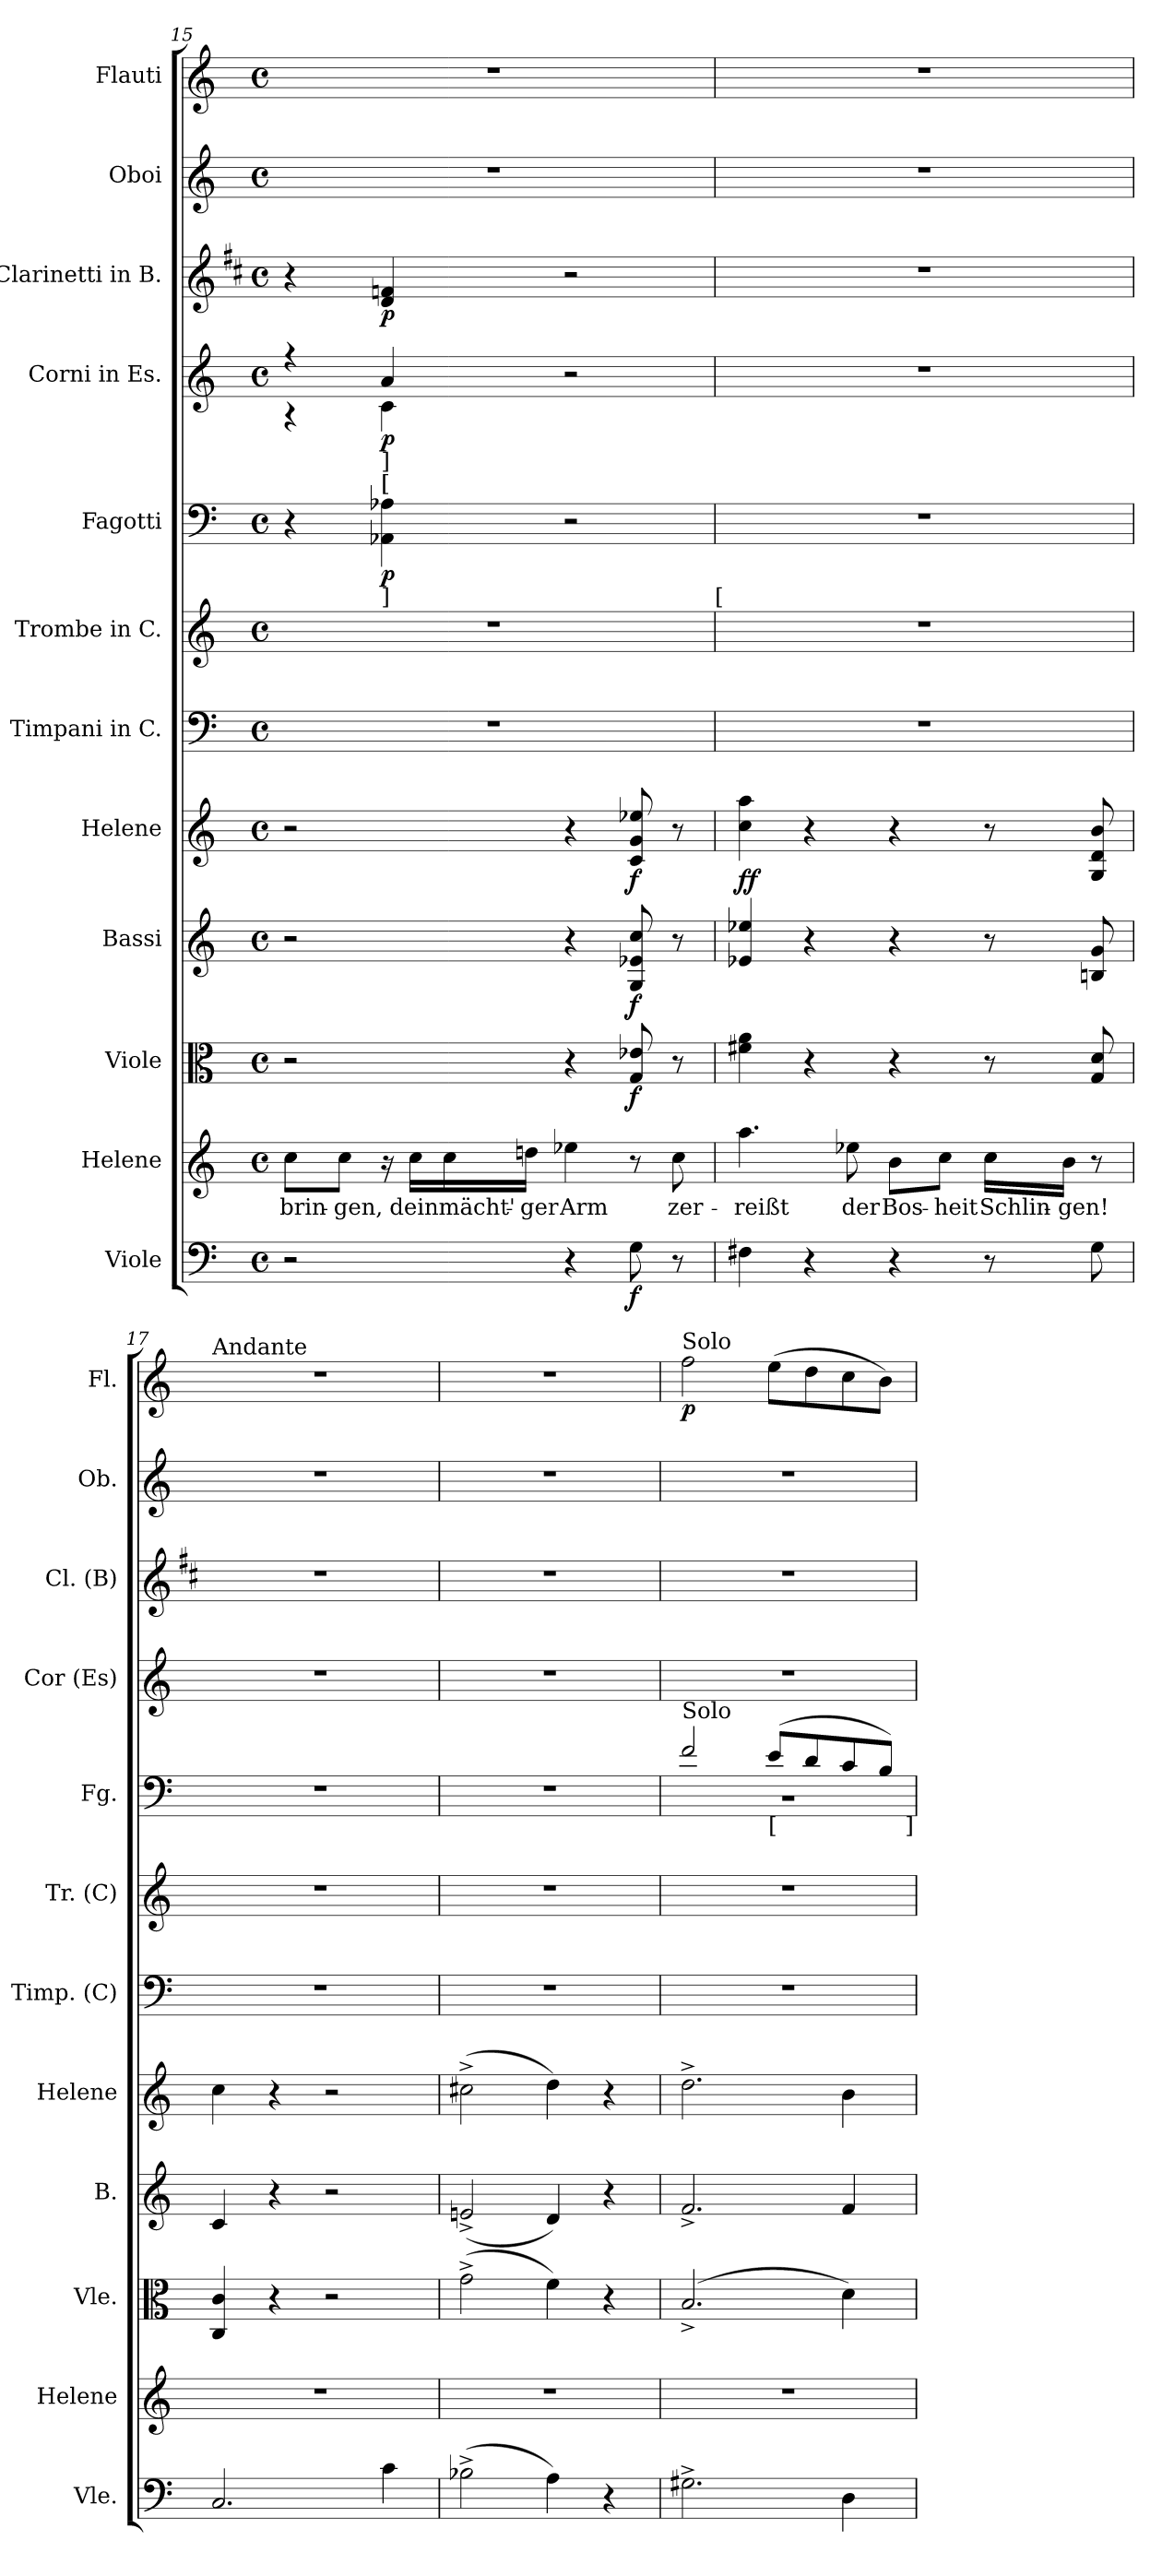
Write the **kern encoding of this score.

**kern	**dynam	**kern	**text	**kern	**dynam	**kern	**dynam	**kern	**dynam	**kern	**kern	**kern	**dynam	**kern	**dynam	**kern	**dynam	**kern	**kern	**dynam
*part12	*part12	*part11	*part11	*part10	*part10	*part9	*part9	*part8	*part8	*part7	*part6	*part5	*part5	*part4	*part4	*part3	*part3	*part2	*part1	*part1
*staff12	*staff12	*staff11	*staff11	*staff10	*staff10	*staff9	*staff9	*staff8	*staff8	*staff7	*staff6	*staff5	*staff5	*staff4	*staff4	*staff3	*staff3	*staff2	*staff1	*staff1
*I"Viole	*	*I"Helene	*	*I"Viole	*	*I"Bassi	*	*I"Helene	*	*I"Timpani in C.	*I"Trombe in C.	*I"Fagotti	*	*I"Corni in Es.	*	*I"Clarinetti in B.	*	*I"Oboi	*I"Flauti	*
*I'Vle.	*	*I'Helene	*	*I'Vle.	*	*I'B.	*	*I'Helene	*	*I'Timp. (C)	*I'Tr. (C)	*I'Fg.	*	*I'Cor (Es)	*	*I'Cl. (B)	*	*I'Ob.	*I'Fl.	*
*clefF4	*	*clefG2	*	*clefC3	*	*clefG2	*	*clefG2	*	*clefF4	*clefG2	*clefF4	*	*clefG2	*	*clefG2	*	*clefG2	*clefG2	*
*	*	*	*	*	*	*	*	*	*	*	*	*	*	*ITrd4c7	*	*ITrd1c2	*	*	*	*
*k[]	*	*k[]	*	*k[]	*	*k[]	*	*k[]	*	*k[]	*k[]	*k[]	*	*k[b-]	*	*k[]	*	*k[]	*k[]	*
*C:	*	*C:	*	*C:	*	*C:	*	*C:	*	*C:	*C:	*C:	*	*F:	*	*C:	*	*C:	*C:	*
*M4/4	*	*M4/4	*	*M4/4	*	*M4/4	*	*M4/4	*	*M4/4	*M4/4	*M4/4	*	*M4/4	*	*M4/4	*	*M4/4	*M4/4	*
*met(c)	*	*met(c)	*	*met(c)	*	*met(c)	*	*met(c)	*	*met(c)	*met(c)	*met(c)	*	*met(c)	*	*met(c)	*	*met(c)	*met(c)	*
=15	=15	=15	=15	=15	=15	=15	=15	=15	=15	=15	=15	=15	=15	=15	=15	=15	=15	=15	=15	=15
*	*	*	*	*	*	*	*	*	*	*	*	*	*	*^	*	*	*	*	*	*
2r	.	8cc\L	brin-	2r	.	2r	.	2r	.	1r	1r	4r	.	4r	4r	.	4r	.	1r	1r	.
.	.	8cc\J	gen,	.	.	.	.	.	.	.	.	.	.	.	.	.	.	.	.	.	.
!	!	!	!	!	!	!	!	!	!	!	!	!LO:TX:a:t=[	!	!	!	!	!	!	!	!	!
!	!	!	!	!	!	!	!	!	!	!	!	!LO:TX:a:t=]	!	!	!	!	!	!	!	!	!
!	!	!	!	!	!	!	!	!	!	!	!	!LO:TX:b:t=]	!	!	!	!	!	!	!	!	!
!	!	!	!	!	!	!	!	!	!	!	!	!	!LO:DY:b	!	!	!LO:DY:b	!	!LO:DY:b	!	!	!
.	.	16r	.	.	.	.	.	.	.	.	.	4AA-\ 4A-\	p	4d/	4F\	p	4c/ 4e-X/	p	.	.	.
.	.	16cc\LL	dein	.	.	.	.	.	.	.	.	.	.	.	.	.	.	.	.	.	.
.	.	16cc\	mächt'-	.	.	.	.	.	.	.	.	.	.	.	.	.	.	.	.	.	.
.	.	16ddn\JJ	ger	.	.	.	.	.	.	.	.	.	.	.	.	.	.	.	.	.	.
4r	.	4ee-\	Arm	4r	.	4r	.	4r	.	.	.	2r	.	2r	2ryy	.	2r	.	.	.	.
!	!LO:DY:b	!	!	!	!LO:DY:b	!	!LO:DY:b	!	!LO:DY:b	!	!	!	!	!	!	!	!	!	!	!	!
8G\	f	8r	.	8G/ 8e-/	f	8G/ 8e-/ 8cc/	f	8c/ 8g/ 8ee-/	f	.	.	.	.	.	.	.	.	.	.	.	.
8r	.	8cc\	zer-	8r	.	8r	.	8r	.	.	.	.	.	.	.	.	.	.	.	.	.
*	*	*	*	*	*	*	*	*	*	*	*	*	*	*v	*v	*	*	*	*	*	*
!	!	!	!	!	!	!	!	!	!	!	!LO:TX:a:t=[	!	!	!	!	!	!	!	!	!
!!LO:PB:g=z
=16	=16	=16	=16	=16	=16	=16	=16	=16	=16	=16	=16	=16	=16	=16	=16	=16	=16	=16	=16	=16
!	!	!	!	!	!	!	!	!	!LO:DY:b	!	!	!	!	!	!	!	!	!	!	!
4F#\	.	4.aa\	reißt	4f#\ 4a\	.	4e-/ 4ee-/	.	4cc\ 4aa\	ff	1r	1r	1r	.	1r	.	1r	.	1r	1r	.
4r	.	.	.	4r	.	4r	.	4r	.	.	.	.	.	.	.	.	.	.	.	.
.	.	8ee-\	der	.	.	.	.	.	.	.	.	.	.	.	.	.	.	.	.	.
4r	.	8b\L	Bos-	4r	.	4r	.	4r	.	.	.	.	.	.	.	.	.	.	.	.
.	.	8cc\J	heit	.	.	.	.	.	.	.	.	.	.	.	.	.	.	.	.	.
8r	.	16cc\LL	Schlin-	8r	.	8r	.	8r	.	.	.	.	.	.	.	.	.	.	.	.
.	.	16b\JJ	gen!	.	.	.	.	.	.	.	.	.	.	.	.	.	.	.	.	.
8G\	.	8r	.	8G/ 8d/	.	8Bn/ 8g/	.	8G/ 8d/ 8b/	.	.	.	.	.	.	.	.	.	.	.	.
=17	=17	=17	=17	=17	=17	=17	=17	=17	=17	=17	=17	=17	=17	=17	=17	=17	=17	=17	=17	=17
!	!	!	!	!	!	!	!	!	!	!	!	!	!	!	!	!	!	!	!LO:TX:a:t=Andante	!
2.C/	.	1r	.	4C/ 4c/	.	4c/	.	4cc\	.	1r	1r	1r	.	1r	.	1r	.	1r	1r	.
.	.	.	.	4r	.	4r	.	4r	.	.	.	.	.	.	.	.	.	.	.	.
.	.	.	.	2r	.	2r	.	2r	.	.	.	.	.	.	.	.	.	.	.	.
4c\	.	.	.	.	.	.	.	.	.	.	.	.	.	.	.	.	.	.	.	.
=18	=18	=18	=18	=18	=18	=18	=18	=18	=18	=18	=18	=18	=18	=18	=18	=18	=18	=18	=18	=18
(>2B-^>\	.	1r	.	(>2g^>\	.	(<2en^</	.	(>2cc#^>\	.	1r	1r	1r	.	1r	.	1r	.	1r	1r	.
4A\)	.	.	.	4f\)	.	4d/)	.	4dd\)	.	.	.	.	.	.	.	.	.	.	.	.
4r	.	.	.	4r	.	4r	.	4r	.	.	.	.	.	.	.	.	.	.	.	.
=19	=19	=19	=19	=19	=19	=19	=19	=19	=19	=19	=19	=19	=19	=19	=19	=19	=19	=19	=19	=19
*	*	*	*	*	*	*	*	*	*	*	*	*^	*	*	*	*	*	*	*	*
!	!	!	!	!	!	!	!	!	!	!	!	!	!	!	!	!	!	!	!	!LO:TX:a:t=Solo	!
!	!	!	!	!	!	!	!	!	!	!	!	!LO:TX:a:t=Solo	!	!	!	!	!	!	!	!	!
!	!	!	!	!	!	!	!	!	!	!	!	!	!	!	!	!	!	!	!	!	!LO:DY:b
2.G#^>\	.	1r	.	(>2.B^</	.	2.f^</	.	2.dd^>\	.	1r	1r	2f/	1r	.	1r	.	1r	.	1r	2ff\	p
!	!	!	!	!	!	!	!	!	!	!	!	!LO:TX:b:t=[	!	!	!	!	!	!	!	!	!
.	.	.	.	.	.	.	.	.	.	.	.	(>8e/L	.	.	.	.	.	.	.	(>8ee\L	.
.	.	.	.	.	.	.	.	.	.	.	.	8d/	.	.	.	.	.	.	.	8dd\	.
4D\	.	.	.	4d\)	.	4f/	.	4b\	.	.	.	8c/	.	.	.	.	.	.	.	8cc\	.
.	.	.	.	.	.	.	.	.	.	.	.	8B/J)	.	.	.	.	.	.	.	8b\J)	.
*	*	*	*	*	*	*	*	*	*	*	*	*v	*v	*	*	*	*	*	*	*	*
!	!	!	!	!	!	!	!	!	!	!	!	!LO:TX:b:t=]	!	!	!	!	!	!	!	!
=	=	=	=	=	=	=	=	=	=	=	=	=	=	=	=	=	=	=	=	=
*-	*-	*-	*-	*-	*-	*-	*-	*-	*-	*-	*-	*-	*-	*-	*-	*-	*-	*-	*-	*-
